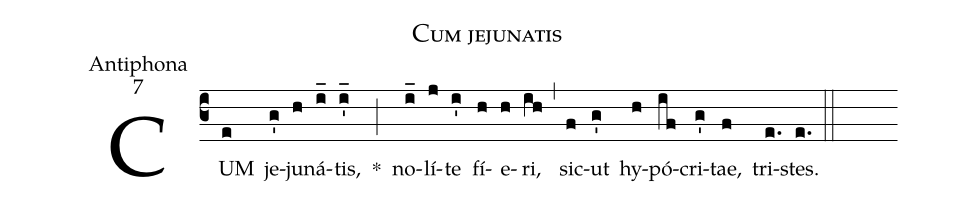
name:Cum jejunatis;
office-part:Antiphona;
mode:7;
%%
(c3) CUM(e) je(g')ju(h)ná(i_)tis,(i'_) *(;) no(i_)lí(j)te(i') fí(h)e(h)ri,(ih) (,) sic(f)ut(g') hy(h)pó(if)cri(g')tae,(f) tri(e.)stes.(e.) (::)
